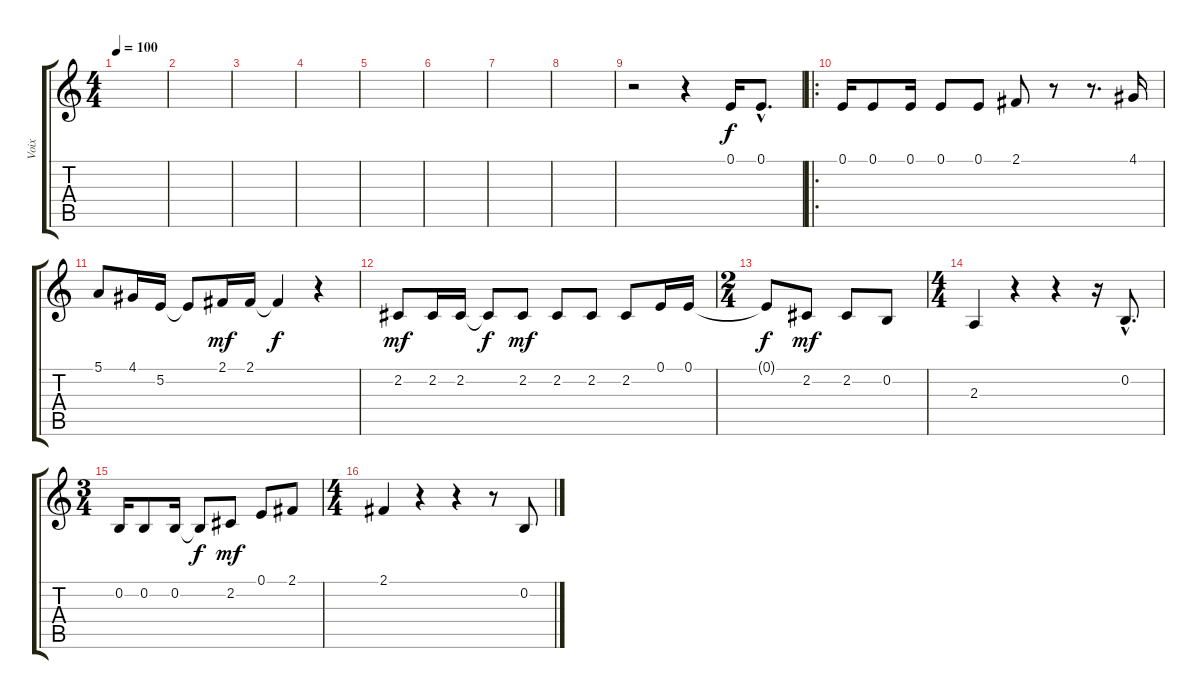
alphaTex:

\track ("Voix" "Voix") {instrument accordion}
\staff {score tabs}
\tuning (E4 B3 G3 D3 A2 E2) {hide}
\ts (4 4)
\tempo 100
\clef g2
\ks c
|
|
|
|
|
|
|
|
r.2 r.4 0.1.16 0.1{hac}.8{d} |
\ro
0.1.16 0.1.8 0.1.16 0.1.8 0.1.8 2.1.8 r.8 r.8{d} 4.1.16 |
5.1.8 4.1.16 5.2.16 5.2{t}.8{dy f} 2.1.16{dy mf} 2.1.16 2.1{t}.4{dy f} r.4 |
2.2.8{dy mf} 2.2.16 2.2.16 2.2{t}.8{dy f} 2.2.8{dy mf} 2.2.8 2.2.8 2.2.8 0.1.16 0.1.16 |
\ts (2 4)
0.1{t}.8{dy f} 2.2.8{dy mf} 2.2.8 0.2.8 |
\ts (4 4)
2.3.4 r.4 r.4 r.16 0.2{hac}.8{d} |
\ts (3 4)
0.2.16 0.2.8 0.2.16 0.2{t}.8{dy f} 2.2.8{dy mf} 0.1.8 2.1.8 |
\ts (4 4)
2.1.4 r.4 r.4 r.8 0.2.8
